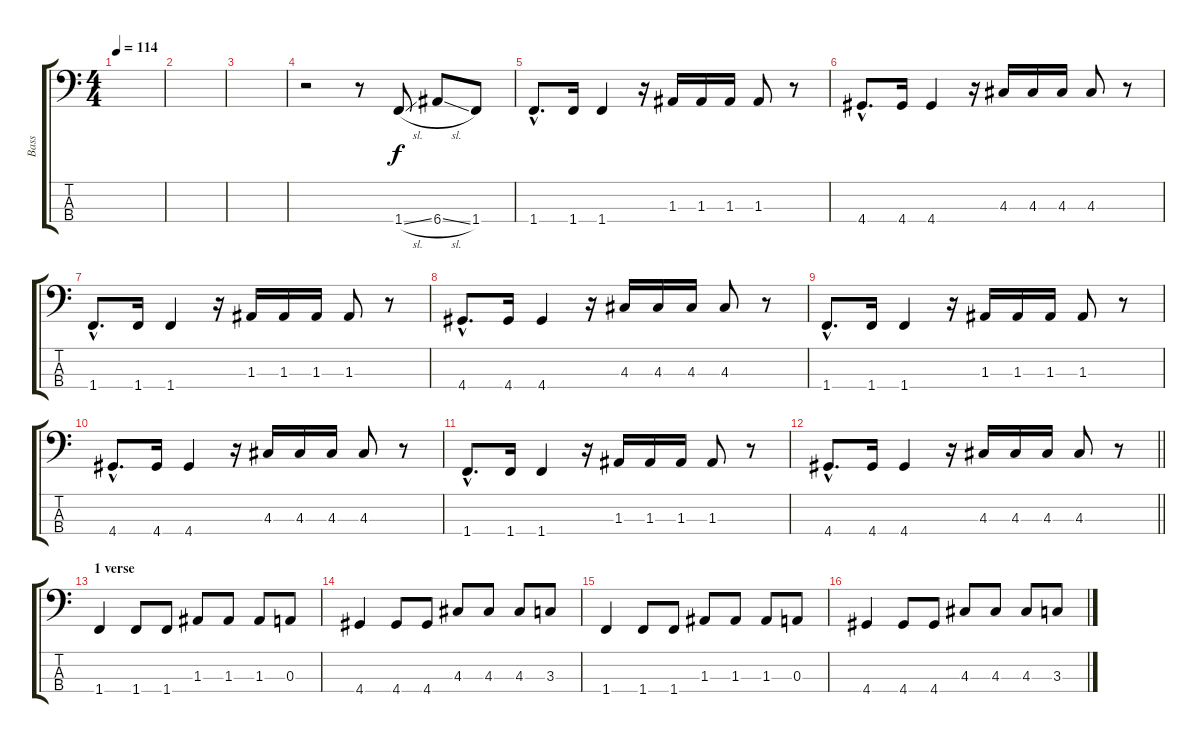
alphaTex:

\track ("Bass" "Bass") {instrument electricbasspick}
\staff {score tabs}
\tuning (G2 D2 A1 E1) {hide}
\ts (4 4)
\tempo 114
\clef f4
\ks c
|
|
|
r.2 r.8 1.4{sl}.8 6.4{sl}.8 1.4.8 |
1.4{hac}.8{d} 1.4.16 1.4.4 r.16 1.3.16 1.3.16 1.3.16 1.3.8 r.8 |
4.4{hac}.8{d} 4.4.16 4.4.4 r.16 4.3.16 4.3.16 4.3.16 4.3.8 r.8 |
1.4{hac}.8{d} 1.4.16 1.4.4 r.16 1.3.16 1.3.16 1.3.16 1.3.8 r.8 |
4.4{hac}.8{d} 4.4.16 4.4.4 r.16 4.3.16 4.3.16 4.3.16 4.3.8 r.8 |
1.4{hac}.8{d} 1.4.16 1.4.4 r.16 1.3.16 1.3.16 1.3.16 1.3.8 r.8 |
4.4{hac}.8{d} 4.4.16 4.4.4 r.16 4.3.16 4.3.16 4.3.16 4.3.8 r.8 |
1.4{hac}.8{d} 1.4.16 1.4.4 r.16 1.3.16 1.3.16 1.3.16 1.3.8 r.8 |
\barLineRight lightlight
4.4{hac}.8{d} 4.4.16 4.4.4 r.16 4.3.16 4.3.16 4.3.16 4.3.8 r.8 |
\section ("" "1 verse")
1.4.4 1.4.8 1.4.8 1.3.8 1.3.8 1.3.8 0.3.8 |
4.4.4 4.4.8 4.4.8 4.3.8 4.3.8 4.3.8 3.3.8 |
1.4.4 1.4.8 1.4.8 1.3.8 1.3.8 1.3.8 0.3.8 |
4.4.4 4.4.8 4.4.8 4.3.8 4.3.8 4.3.8 3.3.8
